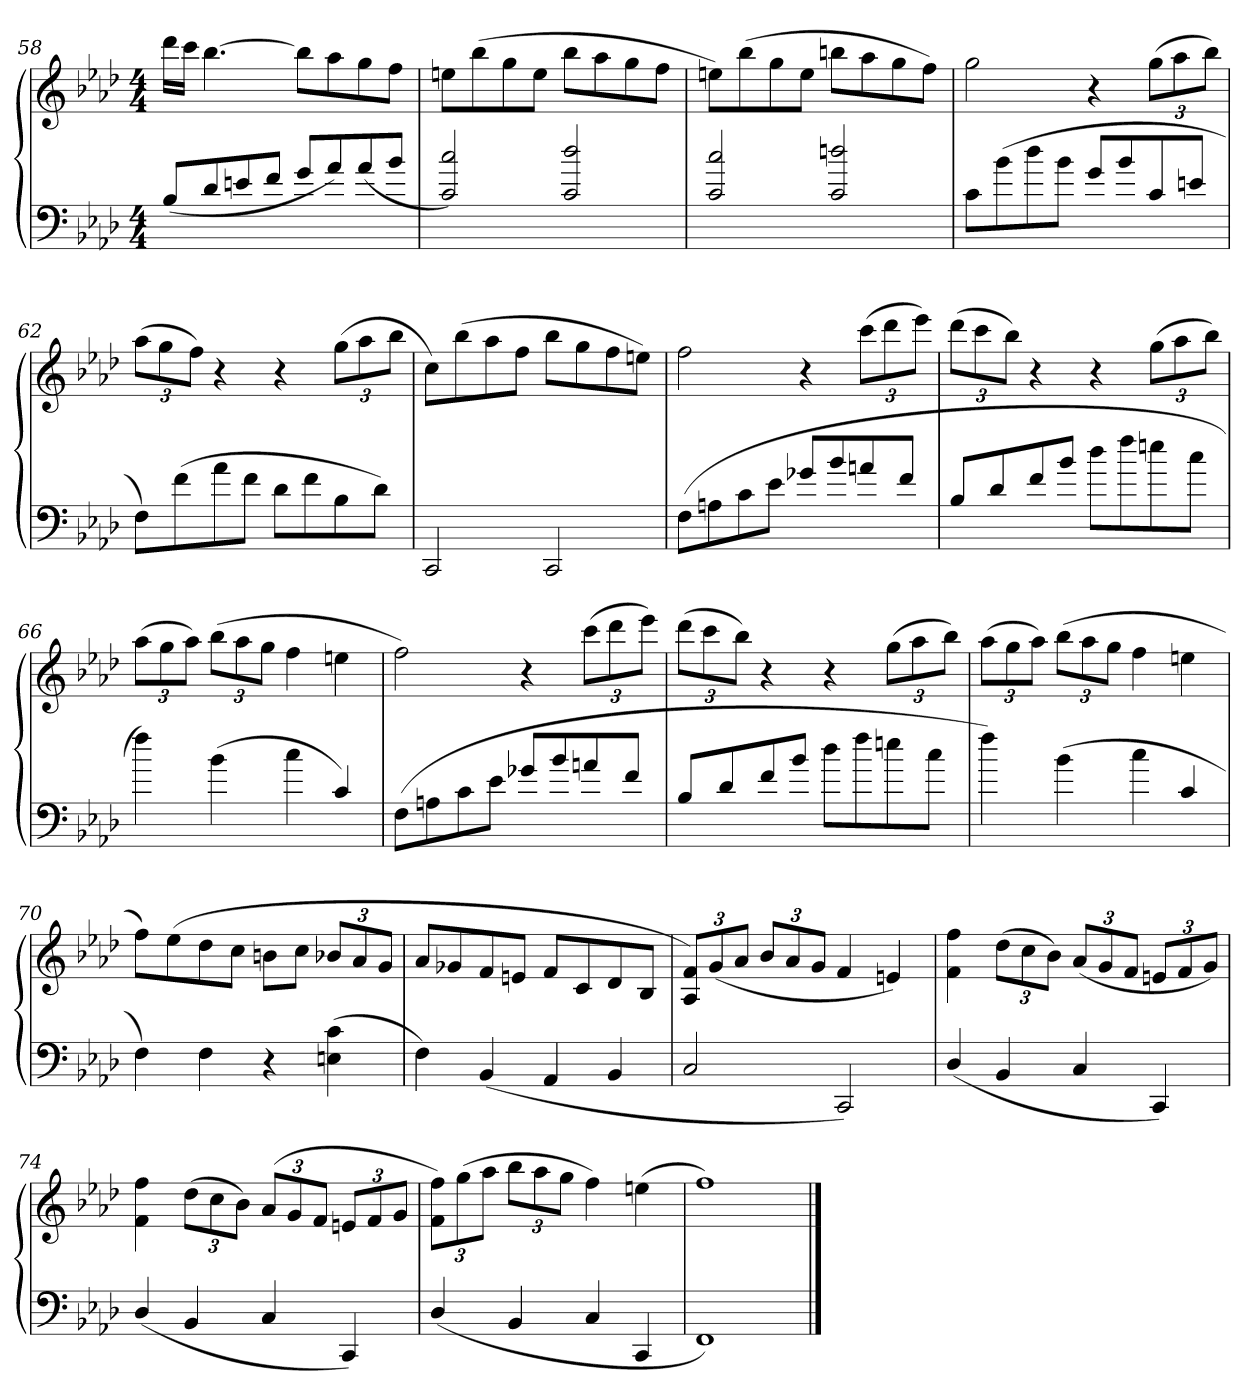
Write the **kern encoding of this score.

**kern	**kern
*part1	*part1
*staff2	*staff1
*clefF4	*clefG2
*k[b-e-a-d-]	*k[b-e-a-d-]
*M4/4	*M4/4
=58	=58
(8B-/L	16ddd-\LL
.	16ccc\JJ
8d-/	[4.bb-\
8en/	.
8f/J	.
8g/L	8bb-\L]
8a-/)	8aa-\
(8a-/	8gg\
8b-/J	8ff\J
=59	=59
2c/ 2cc/)	8een\L
.	(8bb-\
.	8gg\
.	8ee\J
2c/ 2dd-/	8bb-\L
.	8aa-\
.	8gg\
.	8ff\J
=60	=60
2c/ 2cc/	8een\L)
.	(8bb-\
.	8gg\
.	8ee\J
2c/ 2ddn/	8bbn\L
.	8aa-\
.	8gg\
.	8ff\J)
=61	=61
8c\L	2gg\
(8b-\	.
8dd-\	.
8b-\J	.
8g/L	4r
8b-/	.
8c/	(12gg\L
.	12aa-\
8en/J	.
.	12bb-\J)
=62	=62
8F\L)	(12aa-\L
.	12gg\
(8f\	.
.	12ff\J)
8a-\	4r
8f\J	.
8d-\L	4r
8f\	.
8B-\	(12gg\L
.	12aa-\
8d-\J)	.
.	12bb-\J
=63	=63
2CC/	8cc\L)
.	(8bb-\
.	8aa-\
.	8ff\J
2CC/	8bb-\L
.	8gg\
.	8ff\
.	8een\J)
=64	=64
(8F\L	2ff\
8An\	.
8c\	.
8e-\J	.
8g-X/L	4r
8b-/	.
8an/	(12ccc\L
.	12ddd-\
8f/J	.
.	12eee-\J)
=65	=65
8B-/L	(12ddd-\L
.	12ccc\
8d-/	.
.	12bb-\J)
8f/	4r
8b-/J	.
8dd-\L	4r
8ff\	.
8een\	(12gg\L
.	12aa-\
8cc\J	.
.	12bb-\J)
=66	=66
4ff\)	(12aa-\L
.	12gg\
.	12aa-\J)
(4b-\	(12bb-\L
.	12aa-\
.	12gg\J
4cc\	4ff\
4c/)	4een\
=67	=67
(8F\L	2ff\)
8An\	.
8c\	.
8e-\J	.
8g-X/L	4r
8b-/	.
8an/	(12ccc\L
.	12ddd-\
8f/J	.
.	12eee-\J)
=68	=68
8B-/L	(12ddd-\L
.	12ccc\
8d-/	.
.	12bb-\J)
8f/	4r
8b-/J	.
8dd-\L	4r
8ff\	.
8een\	(12gg\L
.	12aa-\
8cc\J	.
.	12bb-\J)
=69	=69
4ff\)	(12aa-\L
.	12gg\
.	12aa-\J)
(4b-\	(12bb-\L
.	12aa-\
.	12gg\J
4cc\	4ff\
4c/	4een\
=70	=70
4F\)	8ff\L)
.	(8ee-\
4F\	8dd-\
.	8cc\J
4r	8bn\L
.	8cc\J
(4En\ 4c\	12b-X/L
.	12a-/
.	12g/J
=71	=71
4F\)	8a-/L
.	8g-X/
(4BB-/	8f/
.	8en/J
4AA-/	8f/L
.	8c/
4BB-/	8d-/
.	8B-/J
=72	=72
2C/	12A-/ 12f/L)
.	(12g/
.	12a-/J
.	12b-/L
.	12a-/
.	12g/J
2CC/)	4f/
.	4en/)
=73	=73
(4D-/	4f\ 4ff\
4BB-/	(12dd-\L
.	12cc\
.	12b-\J)
4C/	(12a-/L
.	12g/
.	12f/J
4CC/)	12en/L
.	12f/
.	12g/J)
=74	=74
(4D-/	4f\ 4ff\
4BB-/	(12dd-\L
.	12cc\
.	12b-\J)
4C/	(12a-/L
.	12g/
.	12f/J
4CC/)	12en/L
.	12f/
.	12g/J
=75	=75
(4D-/	12f\ 12ff\L)
.	(12gg\
.	12aa-\J
4BB-/	12bb-\L
.	12aa-\
.	12gg\J
4C/	4ff\)
4CC/	(4een\
=76	=76
1FF)	1ff)
==	==
*-	*-
